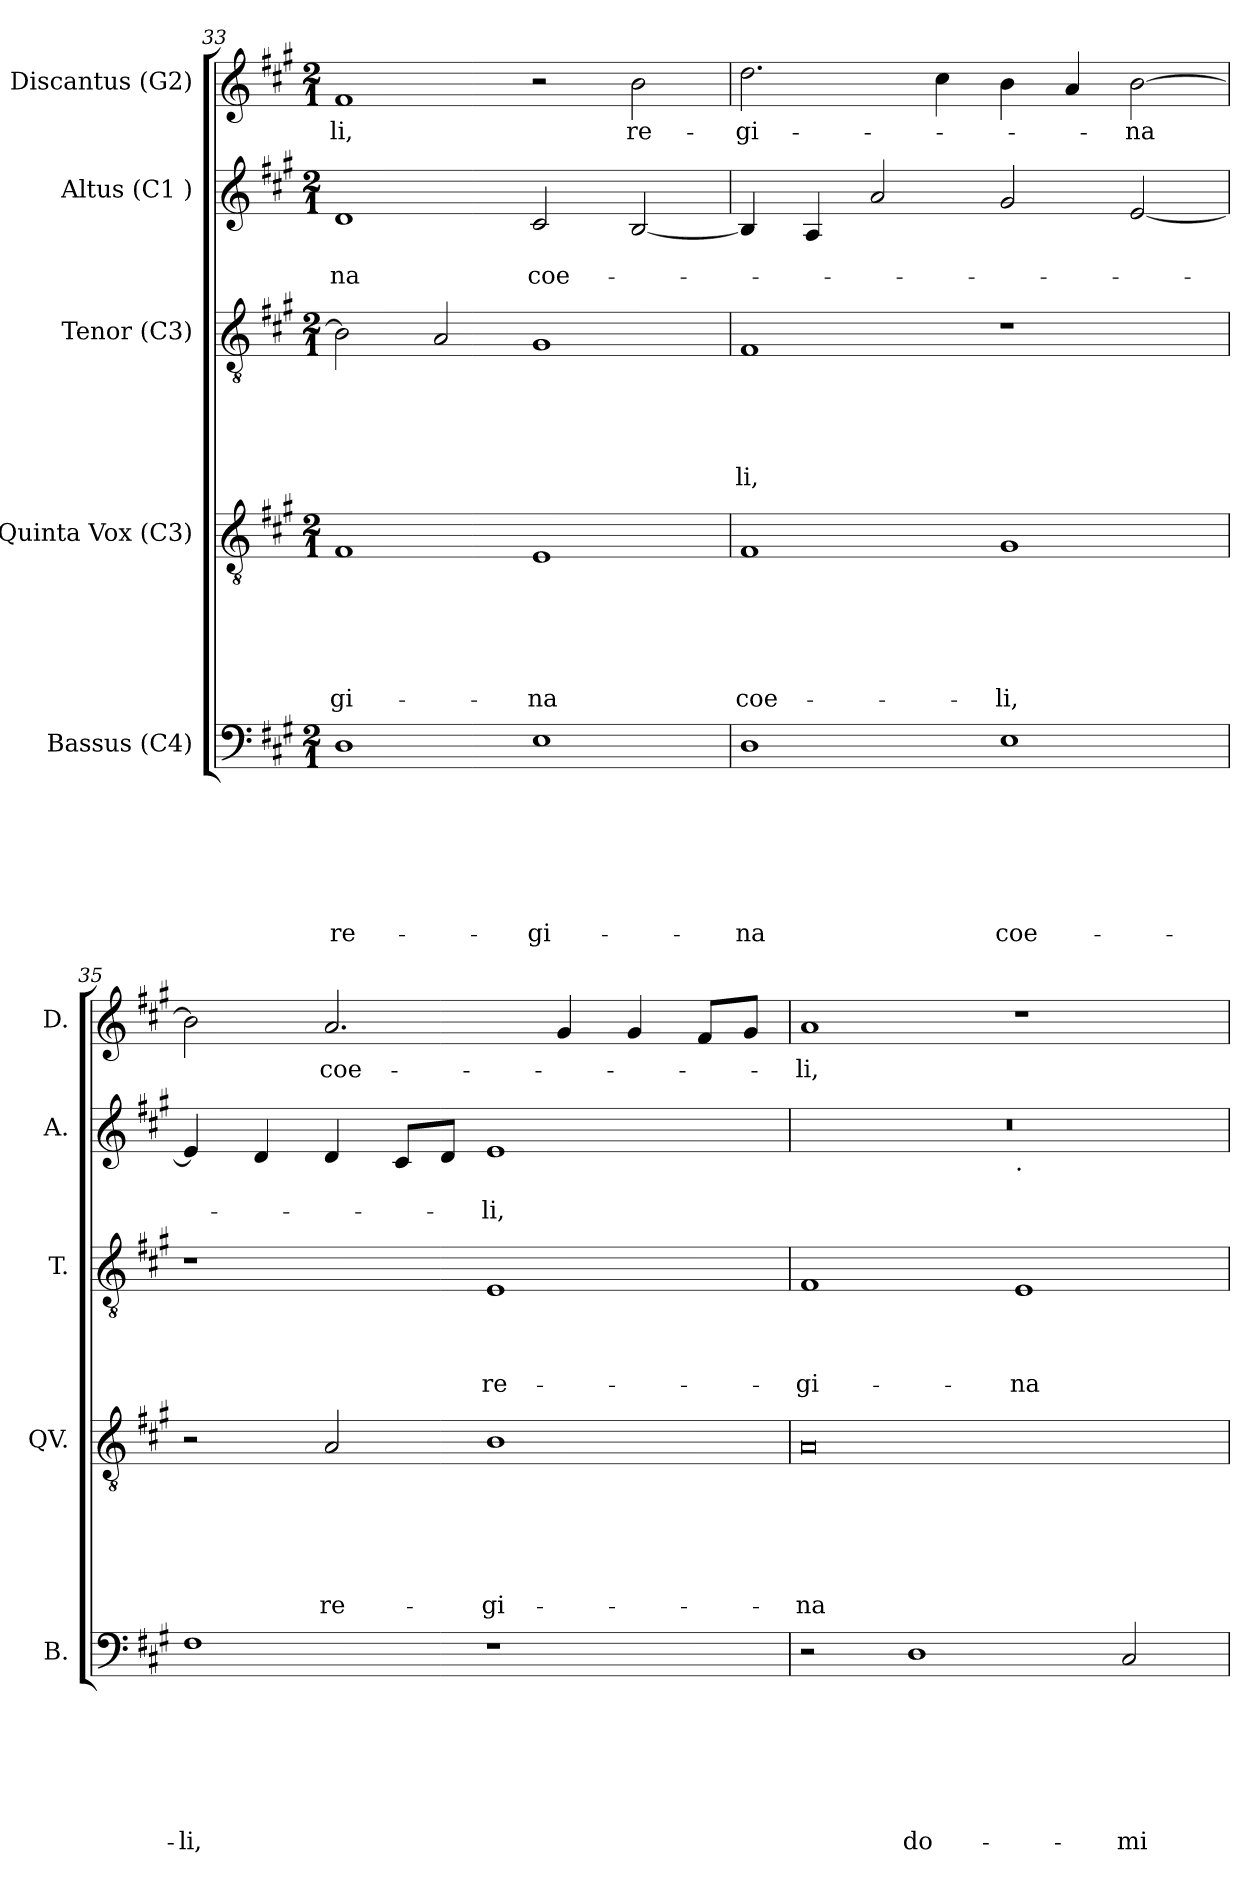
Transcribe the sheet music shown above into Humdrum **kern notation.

**kern	**text	**text	**text	**text	**text	**text	**text	**kern	**text	**text	**text	**text	**text	**text	**kern	**text	**text	**text	**text	**text	**kern	**text	**text	**kern	**text
*part5	*part5	*part5	*part5	*part5	*part5	*part5	*part5	*part4	*part4	*part4	*part4	*part4	*part4	*part4	*part3	*part3	*part3	*part3	*part3	*part3	*part2	*part2	*part2	*part1	*part1
*staff5	*staff5	*staff5	*staff5	*staff5	*staff5	*staff5	*staff5	*staff4	*staff4	*staff4	*staff4	*staff4	*staff4	*staff4	*staff3	*staff3	*staff3	*staff3	*staff3	*staff3	*staff2	*staff2	*staff2	*staff1	*staff1
*I"Bassus (C4)	*	*	*	*	*	*	*	*I"Quinta Vox (C3)	*	*	*	*	*	*	*I"Tenor (C3)	*	*	*	*	*	*I"Altus (C1 )	*	*	*I"Discantus (G2)	*
*I'B.	*	*	*	*	*	*	*	*I'QV.	*	*	*	*	*	*	*I'T.	*	*	*	*	*	*I'A.	*	*	*I'D.	*
*clefF4	*	*	*	*	*	*	*	*clefGv2	*	*	*	*	*	*	*clefGv2	*	*	*	*	*	*clefG2	*	*	*clefG2	*
*k[f#c#g#]	*	*	*	*	*	*	*	*k[f#c#g#]	*	*	*	*	*	*	*k[f#c#g#]	*	*	*	*	*	*k[f#c#g#]	*	*	*k[f#c#g#]	*
*A:	*	*	*	*	*	*	*	*A:	*	*	*	*	*	*	*A:	*	*	*	*	*	*A:	*	*	*A:	*
*M2/1	*	*	*	*	*	*	*	*M2/1	*	*	*	*	*	*	*M2/1	*	*	*	*	*	*M2/1	*	*	*M2/1	*
=33	=33	=33	=33	=33	=33	=33	=33	=33	=33	=33	=33	=33	=33	=33	=33	=33	=33	=33	=33	=33	=33	=33	=33	=33	=33
!	!	!	!	!	!	!	!LO:LY:b	!	!	!	!	!	!	!LO:LY:b	!	!	!	!	!	!	!	!	!LO:LY:b	!	!LO:LY:b
1D	.	.	.	.	.	.	re-	1F#	.	.	.	.	.	-gi-	2B\]	.	.	.	.	.	1d	.	-na	1f#	-li,
.	.	.	.	.	.	.	.	.	.	.	.	.	.	.	2A/	.	.	.	.	.	.	.	.	.	.
!	!	!	!	!	!	!	!LO:LY:b	!	!	!	!	!	!	!LO:LY:b	!	!	!	!	!	!	!	!	!LO:LY:b	!	!
1E	.	.	.	.	.	.	-gi-	1E	.	.	.	.	.	-na	1G#	.	.	.	.	.	2c#/	.	coe-	2r	.
!	!	!	!	!	!	!	!	!	!	!	!	!	!	!	!	!	!	!	!	!	!	!	!	!	!LO:LY:b
.	.	.	.	.	.	.	.	.	.	.	.	.	.	.	.	.	.	.	.	.	[<2B/	.	.	2b\	re-
!!LO:LB:g=z
=34	=34	=34	=34	=34	=34	=34	=34	=34	=34	=34	=34	=34	=34	=34	=34	=34	=34	=34	=34	=34	=34	=34	=34	=34	=34
!	!	!	!	!	!	!	!LO:LY:b	!	!	!	!	!	!	!LO:LY:b	!	!	!	!	!	!LO:LY:b	!	!	!	!	!LO:LY:b
1D	.	.	.	.	.	.	-na	1F#	.	.	.	.	.	coe-	1F#	.	.	.	.	li,	4B/]	.	.	2.dd\	-gi-
.	.	.	.	.	.	.	.	.	.	.	.	.	.	.	.	.	.	.	.	.	4A/	.	.	.	.
.	.	.	.	.	.	.	.	.	.	.	.	.	.	.	.	.	.	.	.	.	2a/	.	.	.	.
.	.	.	.	.	.	.	.	.	.	.	.	.	.	.	.	.	.	.	.	.	.	.	.	4cc#\	.
!	!	!	!	!	!	!	!LO:LY:b	!	!	!	!	!	!	!LO:LY:b	!	!	!	!	!	!	!	!	!	!	!
1E	.	.	.	.	.	.	coe-	1G#	.	.	.	.	.	-li,	1r	.	.	.	.	.	2g#/	.	.	4b\	.
.	.	.	.	.	.	.	.	.	.	.	.	.	.	.	.	.	.	.	.	.	.	.	.	4a/	.
!	!	!	!	!	!	!	!	!	!	!	!	!	!	!	!	!	!	!	!	!	!	!	!	!	!LO:LY:b
.	.	.	.	.	.	.	.	.	.	.	.	.	.	.	.	.	.	.	.	.	[<2e/	.	.	[>2b\	-na
=35	=35	=35	=35	=35	=35	=35	=35	=35	=35	=35	=35	=35	=35	=35	=35	=35	=35	=35	=35	=35	=35	=35	=35	=35	=35
!	!	!	!	!	!	!	!LO:LY:b	!	!	!	!	!	!	!	!	!	!	!	!	!	!	!	!	!	!
1F#	.	.	.	.	.	.	-li,	2r	.	.	.	.	.	.	1r	.	.	.	.	.	4e/]	.	.	2b\]	.
.	.	.	.	.	.	.	.	.	.	.	.	.	.	.	.	.	.	.	.	.	4d/	.	.	.	.
!	!	!	!	!	!	!	!	!	!	!	!	!	!	!LO:LY:b	!	!	!	!	!	!	!	!	!	!	!LO:LY:b
.	.	.	.	.	.	.	.	2A/	.	.	.	.	.	re-	.	.	.	.	.	.	4d/	.	.	2.a/	coe-
.	.	.	.	.	.	.	.	.	.	.	.	.	.	.	.	.	.	.	.	.	8c#/L	.	.	.	.
.	.	.	.	.	.	.	.	.	.	.	.	.	.	.	.	.	.	.	.	.	8d/J	.	.	.	.
!	!	!	!	!	!	!	!	!	!	!	!	!	!	!LO:LY:b	!	!	!	!	!LO:LY:b	!	!	!	!LO:LY:b	!	!
1r	.	.	.	.	.	.	.	1B	.	.	.	.	.	-gi-	1E	.	.	.	-re-	.	1e	.	-li,	.	.
.	.	.	.	.	.	.	.	.	.	.	.	.	.	.	.	.	.	.	.	.	.	.	.	4g#/	.
.	.	.	.	.	.	.	.	.	.	.	.	.	.	.	.	.	.	.	.	.	.	.	.	4g#/	.
.	.	.	.	.	.	.	.	.	.	.	.	.	.	.	.	.	.	.	.	.	.	.	.	8f#/L	.
.	.	.	.	.	.	.	.	.	.	.	.	.	.	.	.	.	.	.	.	.	.	.	.	8g#/J	.
=36	=36	=36	=36	=36	=36	=36	=36	=36	=36	=36	=36	=36	=36	=36	=36	=36	=36	=36	=36	=36	=36	=36	=36	=36	=36
!	!	!	!	!	!	!	!	!	!	!	!	!	!	!LO:LY:b:rj	!	!	!	!	!LO:LY:b	!	!	!	!	!	!LO:LY:b
*	*	*	*	*	*	*	*	*	*	*	*	*	*	*	*	*	*	*	*	*	*^	*	*	*	*
2r	.	.	.	.	.	.	.	0A	.	.	.	.	.	-na	1F#	.	.	.	-gi-	.	0r	1ryy	.	.	1a	-li,
!	!	!	!	!	!	!	!LO:LY:b	!	!	!	!	!	!	!	!	!	!	!	!	!	!	!	!	!	!	!
1D	.	.	.	.	.	.	do-	.	.	.	.	.	.	.	.	.	.	.	.	.	.	.	.	.	.	.
!	!	!	!	!	!	!	!	!	!	!	!	!	!	!	!	!	!	!	!	!	!	!LO:TX:b:t=.	!	!	!	!
!	!	!	!	!	!	!	!	!	!	!	!	!	!	!	!	!	!	!	!LO:LY:b	!	!	!	!	!	!	!
.	.	.	.	.	.	.	.	.	.	.	.	.	.	.	1E	.	.	.	-na	.	.	1ryy	.	.	1r	.
!	!	!	!	!	!	!	!LO:LY:b	!	!	!	!	!	!	!	!	!	!	!	!	!	!	!	!	!	!	!
2C#/	.	.	.	.	.	.	-mi-	.	.	.	.	.	.	.	.	.	.	.	.	.	.	.	.	.	.	.
*	*	*	*	*	*	*	*	*	*	*	*	*	*	*	*	*	*	*	*	*	*v	*v	*	*	*	*
=	=	=	=	=	=	=	=	=	=	=	=	=	=	=	=	=	=	=	=	=	=	=	=	=	=
*-	*-	*-	*-	*-	*-	*-	*-	*-	*-	*-	*-	*-	*-	*-	*-	*-	*-	*-	*-	*-	*-	*-	*-	*-	*-
